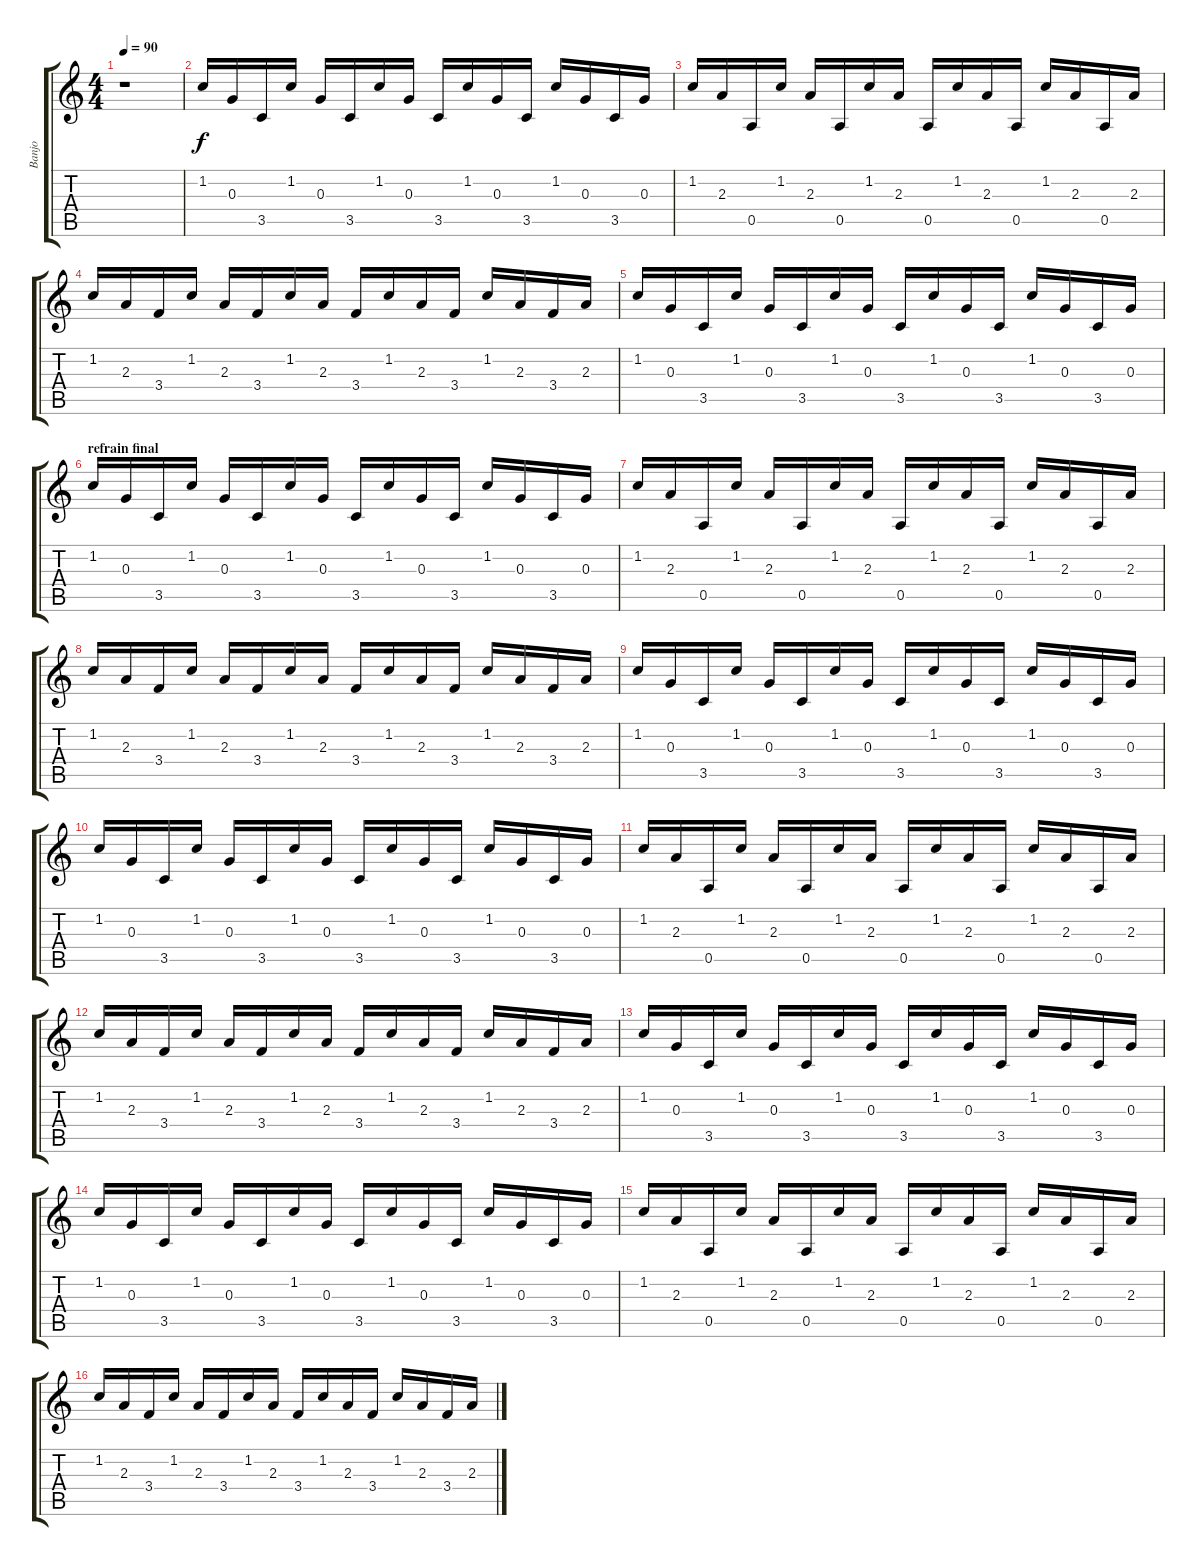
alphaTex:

\track ("Banjo" "Banjo") {instrument banjo}
\staff {score tabs}
\tuning (E4 B3 G3 D3 A2 E2) {hide}
\displaytranspose 12
\ts (4 4)
\tempo 90
\clef g2
\ks c
r.1{dy f} |
1.2.16 0.3.16 3.5.16 1.2.16 0.3.16 3.5.16 1.2.16 0.3.16 3.5.16 1.2.16 0.3.16 3.5.16 1.2.16 0.3.16 3.5.16 0.3.16 |
1.2.16 2.3.16 0.5.16 1.2.16 2.3.16 0.5.16 1.2.16 2.3.16 0.5.16 1.2.16 2.3.16 0.5.16 1.2.16 2.3.16 0.5.16 2.3.16 |
1.2.16 2.3.16 3.4.16 1.2.16 2.3.16 3.4.16 1.2.16 2.3.16 3.4.16 1.2.16 2.3.16 3.4.16 1.2.16 2.3.16 3.4.16 2.3.16 |
1.2.16 0.3.16 3.5.16 1.2.16 0.3.16 3.5.16 1.2.16 0.3.16 3.5.16 1.2.16 0.3.16 3.5.16 1.2.16 0.3.16 3.5.16 0.3.16 |
\section ("" "refrain final")
1.2.16 0.3.16 3.5.16 1.2.16 0.3.16 3.5.16 1.2.16 0.3.16 3.5.16 1.2.16 0.3.16 3.5.16 1.2.16 0.3.16 3.5.16 0.3.16 |
1.2.16 2.3.16 0.5.16 1.2.16 2.3.16 0.5.16 1.2.16 2.3.16 0.5.16 1.2.16 2.3.16 0.5.16 1.2.16 2.3.16 0.5.16 2.3.16 |
1.2.16 2.3.16 3.4.16 1.2.16 2.3.16 3.4.16 1.2.16 2.3.16 3.4.16 1.2.16 2.3.16 3.4.16 1.2.16 2.3.16 3.4.16 2.3.16 |
1.2.16 0.3.16 3.5.16 1.2.16 0.3.16 3.5.16 1.2.16 0.3.16 3.5.16 1.2.16 0.3.16 3.5.16 1.2.16 0.3.16 3.5.16 0.3.16 |
1.2.16 0.3.16 3.5.16 1.2.16 0.3.16 3.5.16 1.2.16 0.3.16 3.5.16 1.2.16 0.3.16 3.5.16 1.2.16 0.3.16 3.5.16 0.3.16 |
1.2.16 2.3.16 0.5.16 1.2.16 2.3.16 0.5.16 1.2.16 2.3.16 0.5.16 1.2.16 2.3.16 0.5.16 1.2.16 2.3.16 0.5.16 2.3.16 |
1.2.16 2.3.16 3.4.16 1.2.16 2.3.16 3.4.16 1.2.16 2.3.16 3.4.16 1.2.16 2.3.16 3.4.16 1.2.16 2.3.16 3.4.16 2.3.16 |
1.2.16 0.3.16 3.5.16 1.2.16 0.3.16 3.5.16 1.2.16 0.3.16 3.5.16 1.2.16 0.3.16 3.5.16 1.2.16 0.3.16 3.5.16 0.3.16 |
1.2.16 0.3.16 3.5.16 1.2.16 0.3.16 3.5.16 1.2.16 0.3.16 3.5.16 1.2.16 0.3.16 3.5.16 1.2.16 0.3.16 3.5.16 0.3.16 |
1.2.16 2.3.16 0.5.16 1.2.16 2.3.16 0.5.16 1.2.16 2.3.16 0.5.16 1.2.16 2.3.16 0.5.16 1.2.16 2.3.16 0.5.16 2.3.16 |
1.2.16 2.3.16 3.4.16 1.2.16 2.3.16 3.4.16 1.2.16 2.3.16 3.4.16 1.2.16 2.3.16 3.4.16 1.2.16 2.3.16 3.4.16 2.3.16
